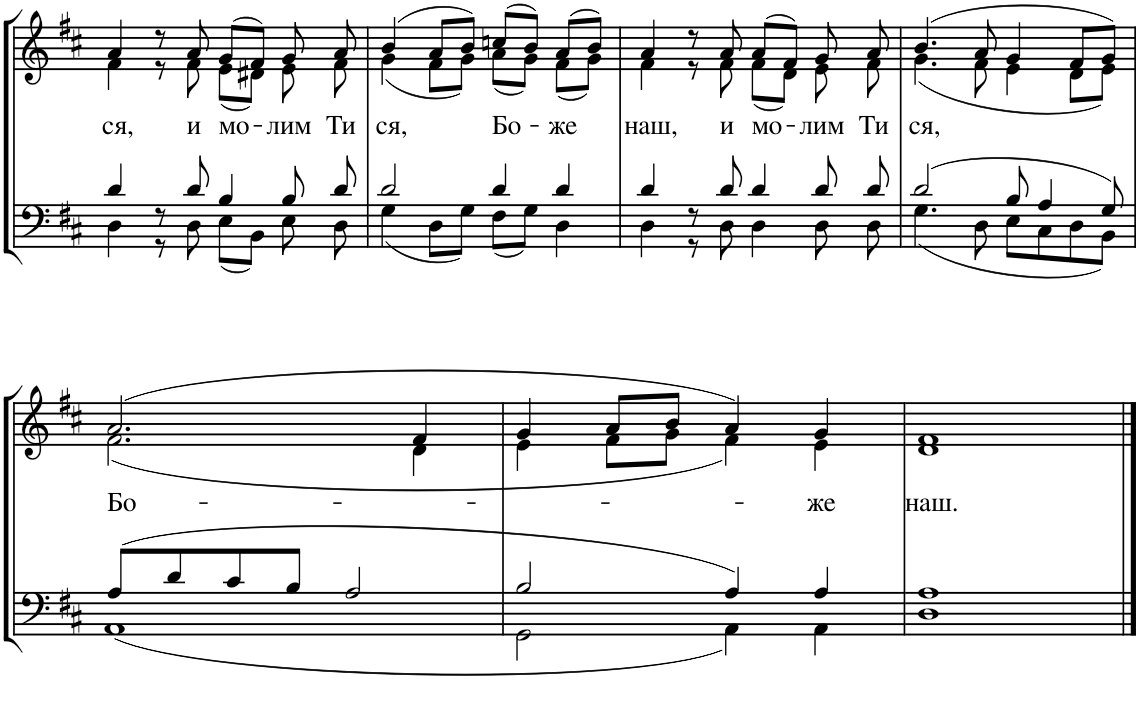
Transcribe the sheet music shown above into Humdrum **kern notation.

**kern	**kern	**text
*part1	*part1	*part1
*staff2	*staff1	*staff1
*I"Piano	*	*
*I'Pno.	*	*
!!LO:PB:g=z
*clefF4	*clefG2	*
*k[f#c#]	*k[f#c#]	*
*M4/4	*M4/4	*
*met(c)	*met(c)	*
=65	=65	=65
*^	*^	*
!	!	!	!	!LO:LY:b
4d/	4D\	4a/	4f#\	ся,
8r	8r	8r	8r	.
!	!	!	!	!LO:LY:b
8d/	8D\	8a/	8f#\	и
!	!	!	!	!LO:LY:b
4B/	8E\L	(8g/L	(8e\L	мо-
.	8BB\J	8f#/J)	8d#X\J)	.
!	!	!	!	!LO:LY:b
8B/	8E\	8g/	8e\	-лим
!	!	!	!	!LO:LY:b
8d/	8D\	8a/	8f#\	Ти
=66	=66	=66	=66	=66
!	!	!	!	!LO:LY:b
2d/	4G\	(4b/	(4g\	ся,
.	8D\L	8a/L	8f#\L	.
.	8G\J	8b/J)	8g\J)	.
!	!	!	!	!LO:LY:b
4d/	8F#\L	(8ccn/L	(8a\L	Бо-
.	8G\J	8b/J)	8g\J)	.
!	!	!	!	!LO:LY:b
4d/	4D\	(8a/L	(8f#\L	-же
.	.	8b/J)	8g\J)	.
=67	=67	=67	=67	=67
!	!	!	!	!LO:LY:b
4d/	4D\	4a/	4f#\	наш,
8r	8r	8r	8r	.
!	!	!	!	!LO:LY:b
8d/	8D\	8a/	8f#\	и
!	!	!	!	!LO:LY:b
4d/	4D\	(8a/L	(8f#\L	мо-
.	.	8f#/J)	8d\J)	.
!	!	!	!	!LO:LY:b
8d/	8D\	8g/	8e\	-лим
!	!	!	!	!LO:LY:b
8d/	8D\	8a/	8f#\	Ти
=68	=68	=68	=68	=68
!	!	!	!	!LO:LY:b
2d/	4.G\	(4.b/	(4.g\	ся,
.	8D\	8a/	8f#\	.
8B/	8E\L	4g/	4e\	.
4A/	8C#\	.	.	.
.	8D\	8f#/L	8d\L	.
8G/	8BB\J	8g/J)	8e\J)	.
!!LO:LB:g=z	!!
=69	=69	=69	=69	=69
!	!	!	!	!LO:LY:b
8A/L	1AA	(2.a/	(2.f#\	Бо-
8d/	.	.	.	.
8c#/	.	.	.	.
8B/J	.	.	.	.
2A/	.	.	.	.
.	.	4f#/	4d\	.
=70	=70	=70	=70	=70
2B/	2GG\	4g/	4e\	.
.	.	8a/L	8f#\L	.
.	.	8b/J	8g\J	.
4A/	4AA\	4a/)	4f#\)	.
!	!	!	!	!LO:LY:b
4A/	4AA\	4g/	4e\	-же
=71	=71	=71	=71	=71
!	!	!	!	!LO:LY:b
1A	1D	1f#	1d	наш.
*v	*v	*	*	*
*	*v	*v	*
==	==	==
*-	*-	*-
